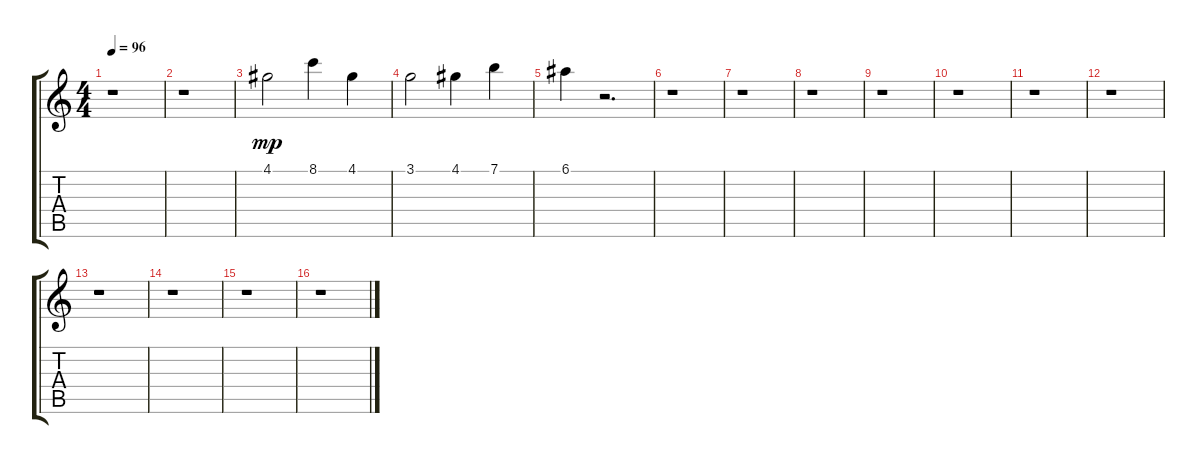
\track "" {instrument overdrivenguitar}
\staff {score tabs}
\tuning (E4 B3 G3 D3 A2 E2) {hide}
\ts (4 4)
\tempo 96
\clef g2
\ks c
r.1{dy f} |
r.1 |
4.1.2{dy mp} 8.1.4 4.1.4 |
3.1.2 4.1.4 7.1.4 |
6.1.4 r.2{d} |
r.1 |
r.1 |
r.1 |
r.1 |
r.1 |
r.1 |
r.1 |
r.1 |
r.1 |
r.1 |
r.1
